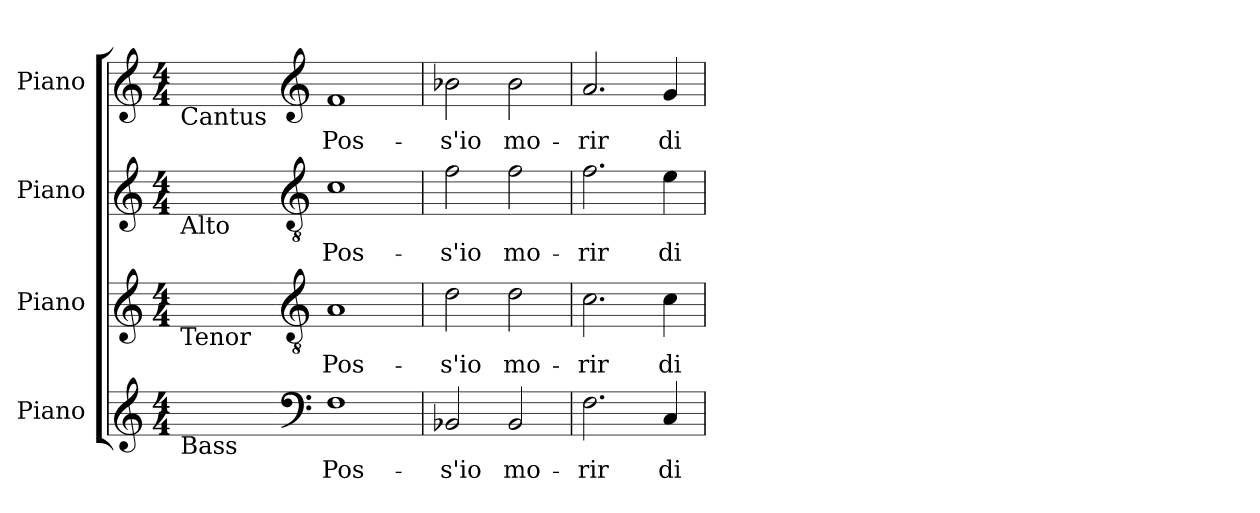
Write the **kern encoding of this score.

**kern	**text	**kern	**text	**kern	**text	**kern	**text
*part4	*part4	*part3	*part3	*part2	*part2	*part1	*part1
*staff4	*staff4	*staff3	*staff3	*staff2	*staff2	*staff1	*staff1
*I"Piano	*	*I"Piano	*	*I"Piano	*	*I"Piano	*
*I'Pno.	*	*I'Pno.	*	*I'Pno.	*	*I'Pno.	*
!!LO:PB:g=z
*clefG2	*	*clefG2	*	*clefG2	*	*clefG2	*
*k[]	*	*k[]	*	*k[]	*	*k[]	*
*C:	*	*C:	*	*C:	*	*C:	*
*M4/4	*	*M4/4	*	*M4/4	*	*M4/4	*
=1	=1	=1	=1	=1	=1	=1	=1
!	!	!	!	!	!	!LO:TX:b:t=Cantus	!
!	!	!	!	!LO:TX:b:t=Alto	!	!	!
!	!	!LO:TX:b:t=Tenor	!	!	!	!	!
!LO:TX:b:t=Bass	!	!	!	!	!	!	!
1ryy	.	1ryy	.	1ryy	.	1ryy	.
=2-	=2-	=2-	=2-	=2-	=2-	=2-	=2-
*clefF4	*	*clefGv2	*	*clefGv2	*	*clefG2	*
*k[]	*	*k[]	*	*k[]	*	*k[]	*
*C:	*	*C:	*	*C:	*	*C:	*
!	!LO:LY:b:color=#000000	!	!	!	!	!	!
!	!	!	!LO:LY:b:color=#000000	!	!	!	!
!	!	!	!	!	!LO:LY:b:color=#000000	!	!
!	!	!	!	!	!	!	!LO:LY:b:color=#000000
1Fi	Pos-	1Ai	Pos-	1ci	Pos-	1fi	Pos-
=3	=3	=3	=3	=3	=3	=3	=3
!	!LO:LY:b:color=#000000	!	!	!	!	!	!
!	!	!	!LO:LY:b:color=#000000	!	!	!	!
!	!	!	!	!	!LO:LY:b:color=#000000	!	!
!	!	!	!	!	!	!	!LO:LY:b:color=#000000
2BB-i/	-s'io	2di\	-s'io	2fi\	-s'io	2b-i\	-s'io
!	!LO:LY:b:color=#000000	!	!	!	!	!	!
!	!	!	!LO:LY:b:color=#000000	!	!	!	!
!	!	!	!	!	!LO:LY:b:color=#000000	!	!
!	!	!	!	!	!	!	!LO:LY:b:color=#000000
2BB-i/	mo-	2di\	mo-	2fi\	mo-	2b-i\	mo-
=4	=4	=4	=4	=4	=4	=4	=4
!	!LO:LY:b:color=#000000	!	!	!	!	!	!
!	!	!	!LO:LY:b:color=#000000	!	!	!	!
!	!	!	!	!	!LO:LY:b:color=#000000	!	!
!	!	!	!	!	!	!	!LO:LY:b:color=#000000
2.Fi\	-rir	2.ci\	-rir	2.fi\	-rir	2.ai/	-rir
!	!LO:LY:b:color=#000000	!	!	!	!	!	!
!	!	!	!LO:LY:b:color=#000000	!	!	!	!
!	!	!	!	!	!LO:LY:b:color=#000000	!	!
!	!	!	!	!	!	!	!LO:LY:b:color=#000000
4Ci/	di	4ci\	di	4ei\	di	4gi/	di
=	=	=	=	=	=	=	=
*-	*-	*-	*-	*-	*-	*-	*-
